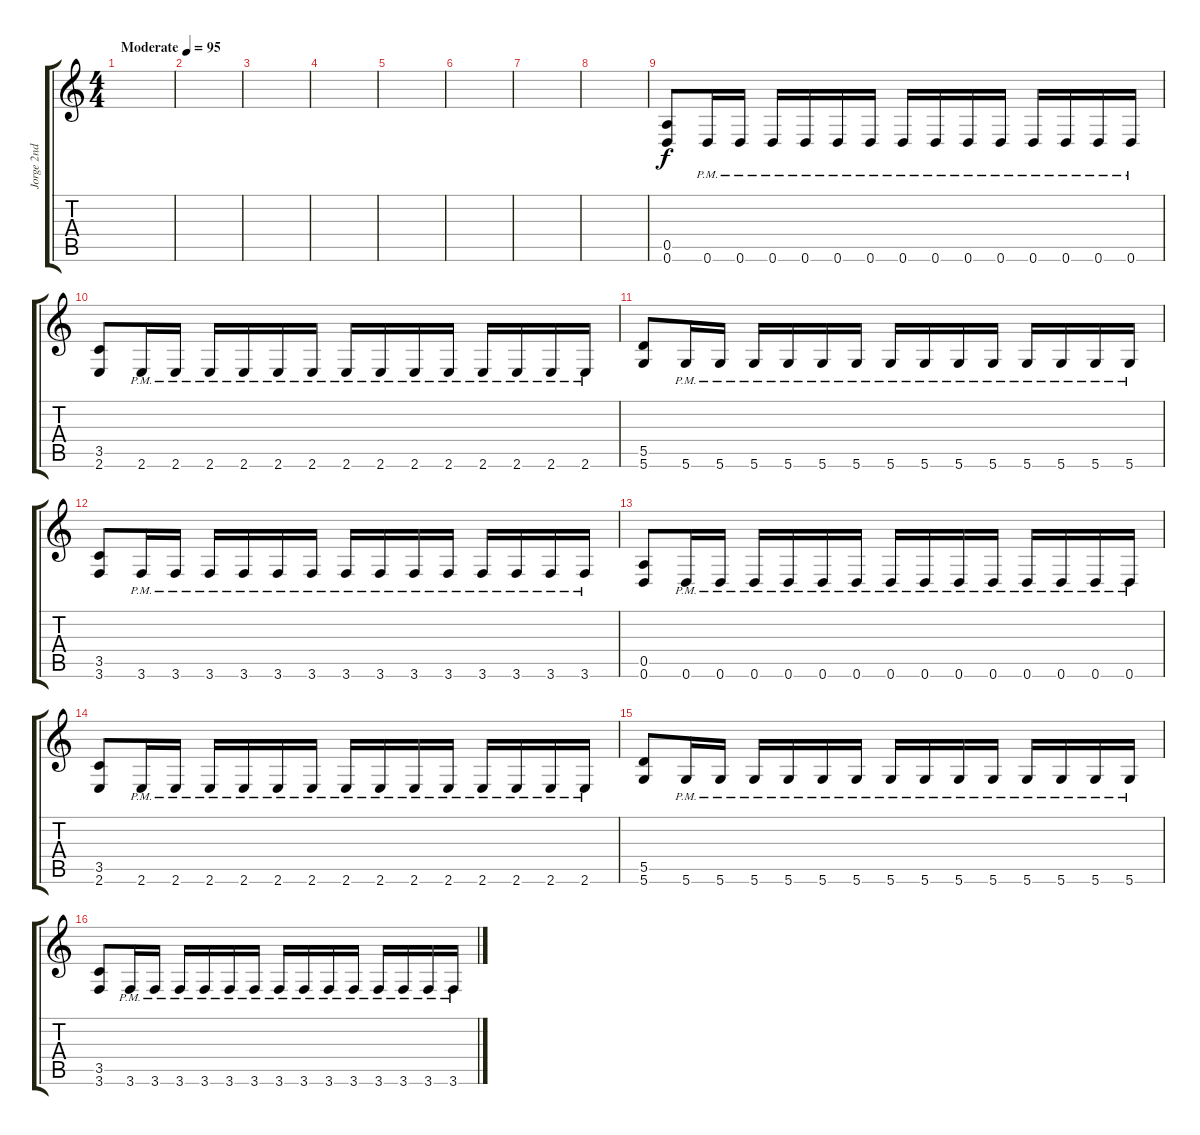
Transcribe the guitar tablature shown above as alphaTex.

\track ("Jorge 2nd guitar" "Jorge 2nd ") {instrument overdrivenguitar}
\staff {score tabs}
\tuning (E4 B3 G3 D3 A2 D2) {hide}
\ts (4 4)
\tempo (95 "Moderate")
\clef g2
\ks c
|
|
|
|
|
|
|
|
(0.5 0.6).8 0.6{pm}.16 0.6{pm}.16 0.6{pm}.16 0.6{pm}.16 0.6{pm}.16 0.6{pm}.16 0.6{pm}.16 0.6{pm}.16 0.6{pm}.16 0.6{pm}.16 0.6{pm}.16 0.6{pm}.16 0.6{pm}.16 0.6{pm}.16 |
(3.5 2.6).8 2.6{pm}.16 2.6{pm}.16 2.6{pm}.16 2.6{pm}.16 2.6{pm}.16 2.6{pm}.16 2.6{pm}.16 2.6{pm}.16 2.6{pm}.16 2.6{pm}.16 2.6{pm}.16 2.6{pm}.16 2.6{pm}.16 2.6{pm}.16 |
(5.5 5.6).8 5.6{pm}.16 5.6{pm}.16 5.6{pm}.16 5.6{pm}.16 5.6{pm}.16 5.6{pm}.16 5.6{pm}.16 5.6{pm}.16 5.6{pm}.16 5.6{pm}.16 5.6{pm}.16 5.6{pm}.16 5.6{pm}.16 5.6{pm}.16 |
(3.5 3.6).8 3.6{pm}.16 3.6{pm}.16 3.6{pm}.16 3.6{pm}.16 3.6{pm}.16 3.6{pm}.16 3.6{pm}.16 3.6{pm}.16 3.6{pm}.16 3.6{pm}.16 3.6{pm}.16 3.6{pm}.16 3.6{pm}.16 3.6{pm}.16 |
(0.5 0.6).8 0.6{pm}.16 0.6{pm}.16 0.6{pm}.16 0.6{pm}.16 0.6{pm}.16 0.6{pm}.16 0.6{pm}.16 0.6{pm}.16 0.6{pm}.16 0.6{pm}.16 0.6{pm}.16 0.6{pm}.16 0.6{pm}.16 0.6{pm}.16 |
(3.5 2.6).8 2.6{pm}.16 2.6{pm}.16 2.6{pm}.16 2.6{pm}.16 2.6{pm}.16 2.6{pm}.16 2.6{pm}.16 2.6{pm}.16 2.6{pm}.16 2.6{pm}.16 2.6{pm}.16 2.6{pm}.16 2.6{pm}.16 2.6{pm}.16 |
(5.5 5.6).8 5.6{pm}.16 5.6{pm}.16 5.6{pm}.16 5.6{pm}.16 5.6{pm}.16 5.6{pm}.16 5.6{pm}.16 5.6{pm}.16 5.6{pm}.16 5.6{pm}.16 5.6{pm}.16 5.6{pm}.16 5.6{pm}.16 5.6{pm}.16 |
(3.5 3.6).8 3.6{pm}.16 3.6{pm}.16 3.6{pm}.16 3.6{pm}.16 3.6{pm}.16 3.6{pm}.16 3.6{pm}.16 3.6{pm}.16 3.6{pm}.16 3.6{pm}.16 3.6{pm}.16 3.6{pm}.16 3.6{pm}.16 3.6{pm}.16
